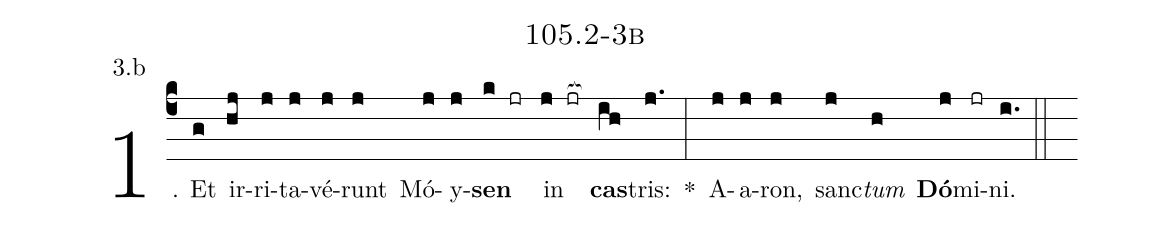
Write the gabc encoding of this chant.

name: 105.2-3b;
annotation: 3.b;
%%
(c4)1. Et(g) ir(hj)ri(j)ta(j)vé(j)runt(j) Mó(j)y(j)<b>sen</b>(k jr) in(j jr[ocb:1{]) <b>cas</b>(ih[ocb:0}])tris:(j.) *(:) A(j)a(j)ron,(j) sanc(j)<i>tum</i>(h) <b>Dó</b>(j)mi(jr)ni.(i.) (::)


%E(j) u(j) o(j) u(h) a(j) e.(i.) (::)
